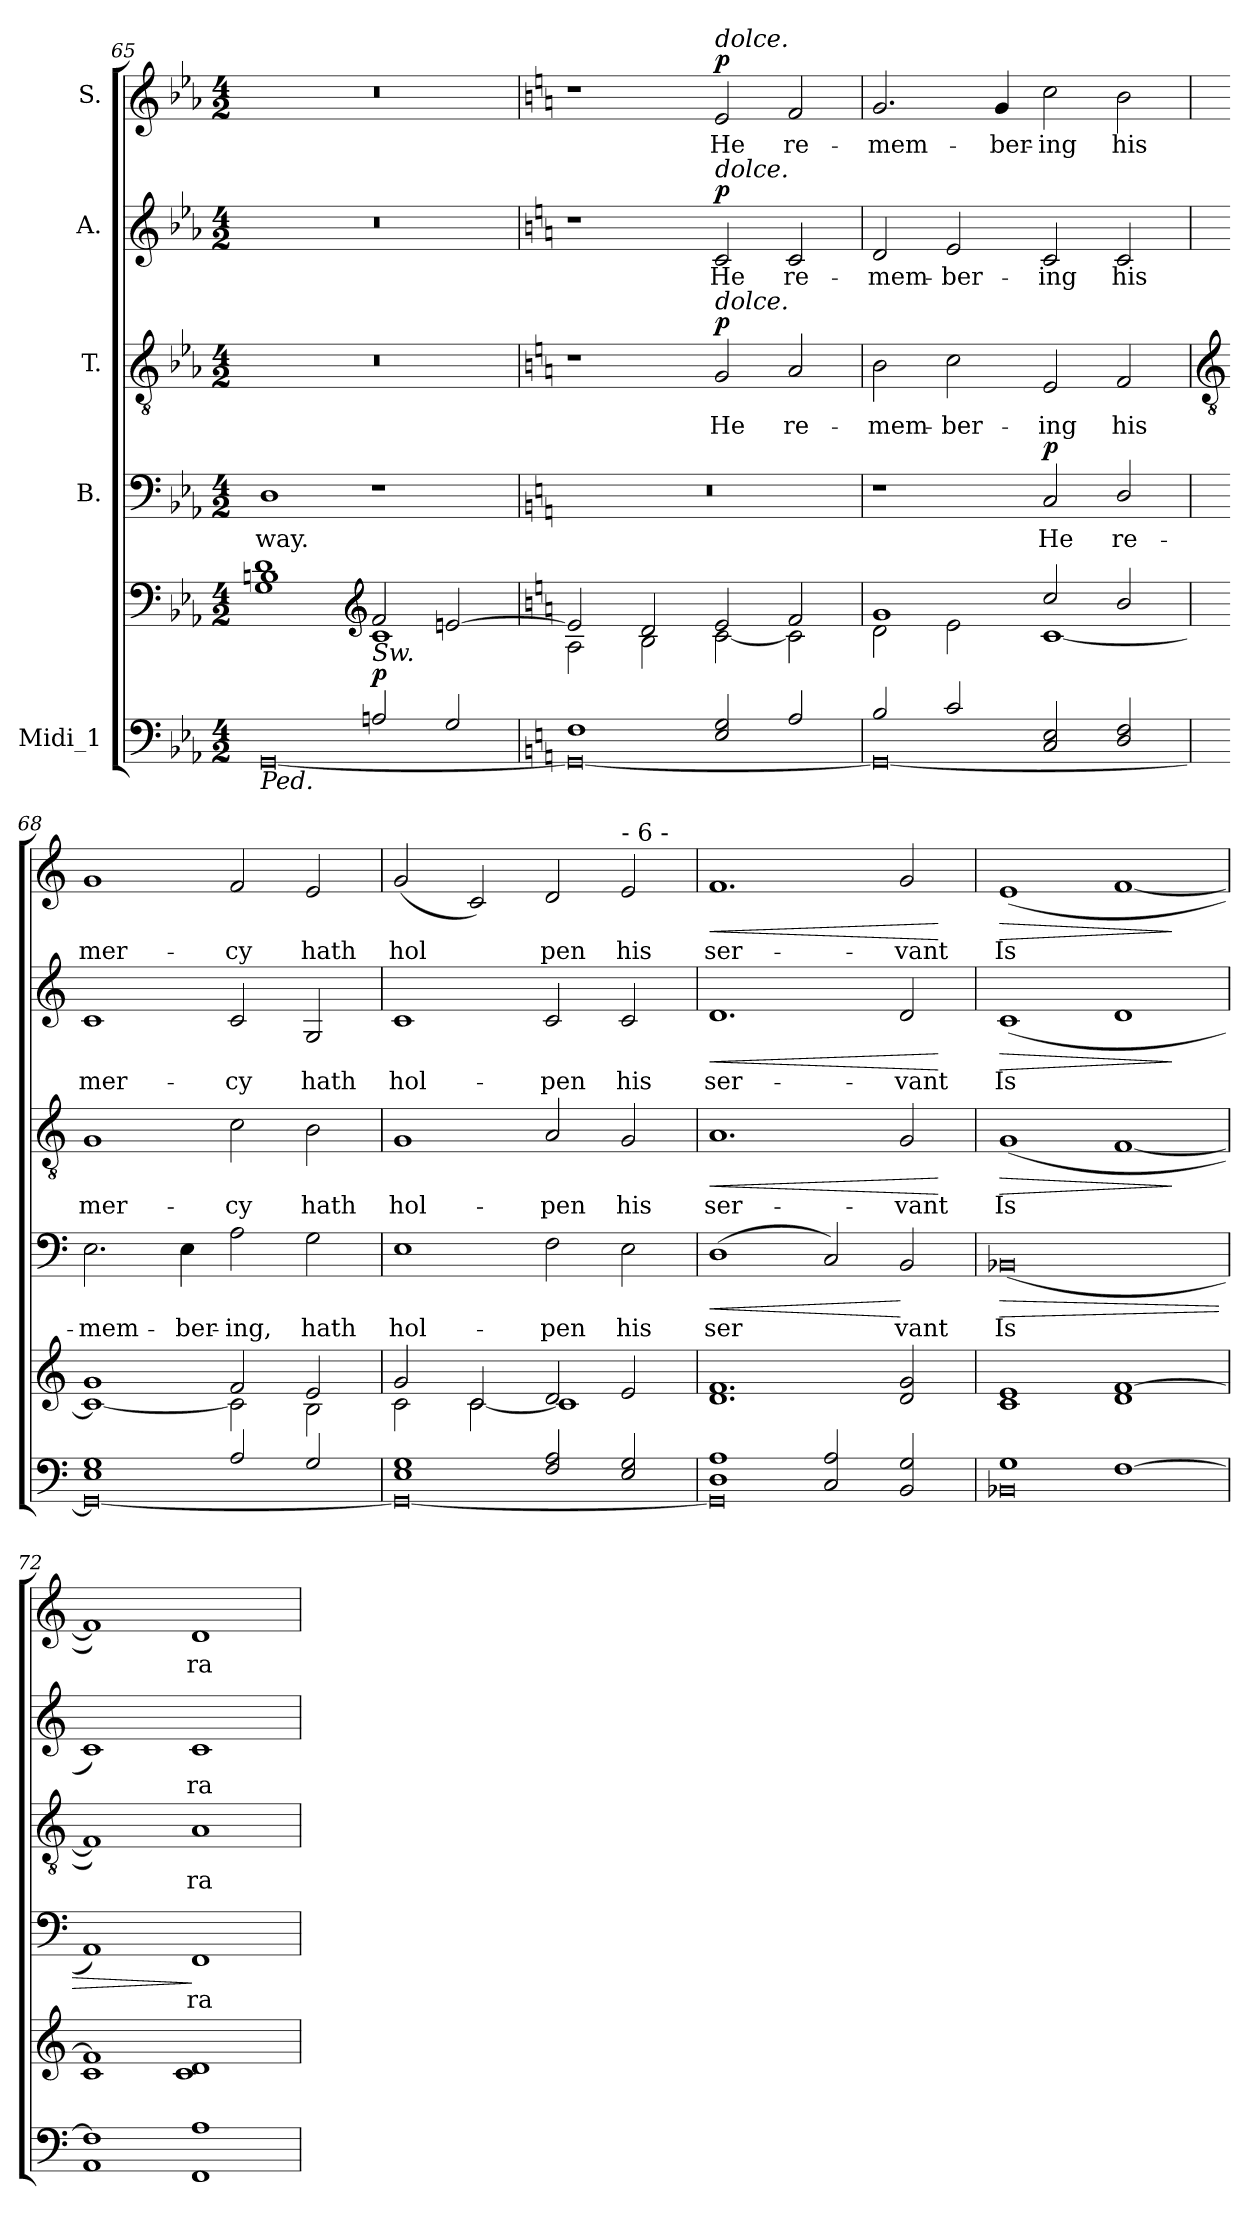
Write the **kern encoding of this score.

**kern	**kern	**dynam	**kern	**text	**dynam	**kern	**text	**dynam	**kern	**text	**dynam	**kern	**text	**dynam
*part5	*part5	*part5	*part4	*part4	*part4	*part3	*part3	*part3	*part2	*part2	*part2	*part1	*part1	*part1
*staff6	*staff5	*staff5/6	*staff4	*staff4	*staff4	*staff3	*staff3	*staff3	*staff2	*staff2	*staff2	*staff1	*staff1	*staff1
*I"Midi_1	*	*	*I"B.	*	*	*I"T.	*	*	*I"A.	*	*	*I"S.	*	*
*clefF4	*clefF4	*	*clefF4	*	*	*clefGv2	*	*	*clefG2	*	*	*clefG2	*	*
*k[b-e-a-]	*k[b-e-a-]	*	*k[b-e-a-]	*	*	*k[b-e-a-]	*	*	*k[b-e-a-]	*	*	*k[b-e-a-]	*	*
*E-:	*E-:	*	*E-:	*	*	*E-:	*	*	*E-:	*	*	*E-:	*	*
*M4/2	*M4/2	*	*M4/2	*	*	*M4/2	*	*	*M4/2	*	*	*M4/2	*	*
=65	=65	=65	=65	=65	=65	=65	=65	=65	=65	=65	=65	=65	=65	=65
*^	*^	*	*	*	*	*	*	*	*	*	*	*	*	*
!LO:TX:b:i:t=Ped.	!	!	!	!	!	!	!	!	!	!	!	!	!	!	!	!
!	!	!	!	!	!	!LO:LY:b	!	!	!	!	!	!	!	!	!	!
1ryy	[0GG\	1Bn/	1G\ 1d\	.	1D	-way.	.	0r	.	.	0r	.	.	0r	.	.
*	*	*clefG2	*	*	*	*	*	*	*	*	*	*	*	*	*	*
!	!	!LO:TX:b:i:t=Sw.	!	!	!	!	!	!	!	!	!	!	!	!	!	!
!	!	!	!	!LO:DY:a=2	!	!	!	!	!	!	!	!	!	!	!	!
2An/	.	2f/	1c\	p	1r	.	.	.	.	.	.	.	.	.	.	.
2G/	.	[2en/	.	.	.	.	.	.	.	.	.	.	.	.	.	.
=66	=66	=66	=66	=66	=66	=66	=66	=66	=66	=66	=66	=66	=66	=66	=66	=66
*k[]	*	*k[]	*	*	*k[]	*	*	*k[]	*	*	*k[]	*	*	*k[]	*	*
*C:	*	*C:	*	*	*C:	*	*	*C:	*	*	*C:	*	*	*C:	*	*
1F/	0GG\_	2e/]	2A\	.	0r	.	.	1r	.	.	1r	.	.	1r	.	.
.	.	2d/	2B\	.	.	.	.	.	.	.	.	.	.	.	.	.
!	!	!	!	!	!	!	!	!	!	!	!	!	!	!LO:TX:a:i:t=dolce.	!	!
!	!	!	!	!	!	!	!	!	!	!	!LO:TX:a:i:t=dolce.	!	!	!	!	!
!	!	!	!	!	!	!	!	!LO:TX:a:i:t=dolce.	!	!	!	!	!	!	!	!
!	!	!	!	!	!	!	!	!	!LO:LY:b	!LO:DY:a	!	!LO:LY:b	!LO:DY:a	!	!LO:LY:b	!LO:DY:a
2E/ 2G/	.	2e/	[2c\	.	.	.	.	2G	He	p	2c	He	p	2e	He	p
!	!	!	!	!	!	!	!	!	!LO:LY:b	!	!	!LO:LY:b	!	!	!LO:LY:b	!
2A/	.	2f/	2c\]	.	.	.	.	2A	re-	.	2c	re-	.	2f	re-	.
=67	=67	=67	=67	=67	=67	=67	=67	=67	=67	=67	=67	=67	=67	=67	=67	=67
!	!	!	!	!	!	!	!	!	!LO:LY:b	!	!	!LO:LY:b	!	!	!LO:LY:b	!
2B/	0GG\_	1g/	2d\	.	1r	.	.	2B	-mem-	.	2d	-mem-	.	2.g	-mem-	.
!	!	!	!	!	!	!	!	!	!LO:LY:b	!	!	!LO:LY:b	!	!	!	!
2c/	.	.	2e\	.	.	.	.	2c	-ber-	.	2e	-ber-	.	.	.	.
!	!	!	!	!	!	!	!	!	!	!	!	!	!	!	!LO:LY:b	!
.	.	.	.	.	.	.	.	.	.	.	.	.	.	4g	-ber-	.
!	!	!	!	!	!	!LO:LY:b	!LO:DY:a	!	!LO:LY:b	!	!	!LO:LY:b	!	!	!LO:LY:b	!
2C/ 2E/	.	2cc/	[1c\	.	2C	He	p	2E	-ing	.	2c	-ing	.	2cc	-ing	.
!	!	!	!	!	!	!LO:LY:b	!	!	!LO:LY:b	!	!	!LO:LY:b	!	!	!LO:LY:b	!
2D/ 2F/	.	2b/	.	.	2D/	re-	.	2F	his	.	2c	his	.	2b	his	.
!!LO:LB:g=z
=68	=68	=68	=68	=68	=68	=68	=68	=68	=68	=68	=68	=68	=68	=68	=68	=68
*	*	*	*	*	*	*	*	*clefGv2	*	*	*	*	*	*	*	*
!	!	!	!	!	!	!LO:LY:b	!	!	!LO:LY:b	!	!	!LO:LY:b	!	!	!LO:LY:b	!
1E/ 1G/	0GG\_	1g/	1c\_	.	2.E	-mem-	.	1G	mer-	.	1c	mer-	.	1g	mer-	.
!	!	!	!	!	!	!LO:LY:b	!	!	!	!	!	!	!	!	!	!
.	.	.	.	.	4E	-ber-	.	.	.	.	.	.	.	.	.	.
!	!	!	!	!	!	!LO:LY:b	!	!	!LO:LY:b	!	!	!LO:LY:b	!	!	!LO:LY:b	!
2A/	.	2f/	2c\]	.	2A	-ing,	.	2c	-cy	.	2c	-cy	.	2f	-cy	.
!	!	!	!	!	!	!LO:LY:b	!	!	!LO:LY:b	!	!	!LO:LY:b	!	!	!LO:LY:b	!
2G/	.	2e/	2B\	.	2G	hath	.	2B	hath	.	2G	hath	.	2e	hath	.
=69	=69	=69	=69	=69	=69	=69	=69	=69	=69	=69	=69	=69	=69	=69	=69	=69
!	!	!	!	!	!	!LO:LY:b	!	!	!LO:LY:b	!	!	!LO:LY:b	!	!	!LO:LY:b	!
1E/ 1G/	0GG\_	2g/	2c\	.	1E	hol-	.	1G	hol-	.	1c	hol-	.	(<2g	hol	.
.	.	2c/	[2c\	.	.	.	.	.	.	.	.	.	.	2c)	.	.
!	!	!	!	!	!	!LO:LY:b	!	!	!LO:LY:b	!	!	!LO:LY:b	!	!	!LO:LY:b	!
2F/ 2A/	.	2d/	1c\]	.	2F	-pen	.	2A	-pen	.	2c	-pen	.	2d	pen	.
!	!	!	!	!	!	!	!	!	!	!	!	!	!	!LO:TX:a:t=- 6 -	!	!
!	!	!	!	!	!	!LO:LY:b	!	!	!LO:LY:b	!	!	!LO:LY:b	!	!	!LO:LY:b	!
2E/ 2G/	.	2e/	.	.	2E	his	.	2G	his	.	2c	his	.	2e	his	.
=70	=70	=70	=70	=70	=70	=70	=70	=70	=70	=70	=70	=70	=70	=70	=70	=70
!	!	!	!	!	!	!LO:LY:b	!LO:HP:b	!	!LO:LY:b	!LO:HP:b	!	!LO:LY:b	!LO:HP:b	!	!LO:LY:b	!LO:HP:b
1D/ 1A/	0GG\]	1.f/	1.d\	.	(<1D	ser	<	1.A	ser-	<	1.d	ser-	<	1.f	ser-	<
2C/ 2A/	.	.	.	.	2C)	.	.	.	.	.	.	.	.	.	.	.
!	!	!	!	!	!	!LO:LY:b	!	!	!LO:LY:b	!	!	!LO:LY:b	!	!	!LO:LY:b	!
2BB/ 2G/	.	2d/ 2g/	2ryy	.	2BB	vant	[	2G	-vant	.	2d	-vant	.	2g	-vant	.
*v	*v	*	*	*	*	*	*	*	*	*	*	*	*	*	*	*
*	*v	*v	*	*	*	*	*	*	*	*	*	*	*	*	*
.	.	.	.	.	.	.	.	[	.	.	[	.	.	[
=71	=71	=71	=71	=71	=71	=71	=71	=71	=71	=71	=71	=71	=71	=71
*^	*^	*	*	*	*	*	*	*	*	*	*	*	*	*
!	!	!	!	!	!	!LO:LY:b	!LO:HP:b	!	!LO:LY:b	!LO:HP:b	!	!LO:LY:b	!LO:HP:b	!	!LO:LY:b	!LO:HP:b
1G/	0BB-X\	1e/	1c\	.	(<0BB-X	Is	>	(<1G	Is	>	(<1c	Is	>	(<1e	Is	>
[1F/	.	[1f/	1d\	.	.	.	.	[1F	.	.	1d	.	.	[1f	.	.
*v	*v	*	*	*	*	*	*	*	*	*	*	*	*	*	*	*
*	*v	*v	*	*	*	*	*	*	*	*	*	*	*	*	*
.	.	.	.	.	.	.	.	]	.	.	]	.	.	]
=72	=72	=72	=72	=72	=72	=72	=72	=72	=72	=72	=72	=72	=72	=72
*^	*^	*	*	*	*	*	*	*	*	*	*	*	*	*
1F/]	1AA\	1f/]	1c\	.	1AA)	.	.	1F])	.	.	1c)	.	.	1f])	.	.
!	!	!	!	!	!	!LO:LY:b	!	!	!LO:LY:b	!	!	!LO:LY:b	!	!	!LO:LY:b	!
1A/	1FF\	1ryy	1c\ 1d\	.	1FF	ra-	]	1A	ra-	.	1c	ra-	.	1d	ra-	.
*v	*v	*	*	*	*	*	*	*	*	*	*	*	*	*	*	*
*	*v	*v	*	*	*	*	*	*	*	*	*	*	*	*	*
=	=	=	=	=	=	=	=	=	=	=	=	=	=	=
*-	*-	*-	*-	*-	*-	*-	*-	*-	*-	*-	*-	*-	*-	*-
